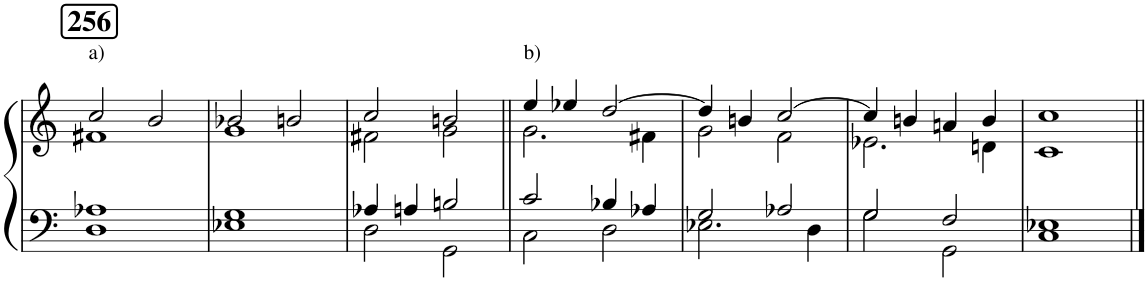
**kern	**kern
*part1	*part1
*staff2	*staff1
*I"Piano	*
*I'Pno.	*
*clefF4	*clefG2
*k[]	*k[]
*M2/2	*M2/2
!!LO:REH:place=s1:a:B:cj:fs=14:t=256
=1	=1
*^	*^
*	*^	*	*
!	!	!	!LO:TX:a:t=a)	!
1ryy	1A-X	1D	2cc/	1f#X
.	.	.	2b/	.
=2	=2	=2	=2	=2
1ryy	1G	1E-X	2b-X/	1g
.	.	.	2bn/	.
=3	=3	=3	=3	=3
1ryy	4A-X/	2D\	2cc/	2f#X\
.	4An/	.	.	.
.	2Bn/	2GG\	2bn/	2g\
=4||	=4||	=4||	=4||	=4||
!	!	!	!LO:TX:a:t=b)	!
1ryy	2c/	2C\	4ee/	2.g\
.	.	.	4ee-X/	.
.	4B-X/	2D\	[2dd/	.
.	4A-X/	.	.	4f#X\
=5	=5	=5	=5	=5
1ryy	2G/	2.E-X\	4dd/]	2g\
.	.	.	4bn/	.
.	2A-X/	.	[2cc/	2f\
.	.	4D\	.	.
=6	=6	=6	=6	=6
1ryy	2G/	2G\	4cc/]	2.e-X\
.	.	.	4bn/	.
.	2F/	2GG\	4an/	.
.	.	.	4b/	4dn\
=7	=7	=7	=7	=7
1ryy	1E-X	1C	1cc	1c
*v	*v	*v	*	*
*	*v	*v
=||	=||
*-	*-
